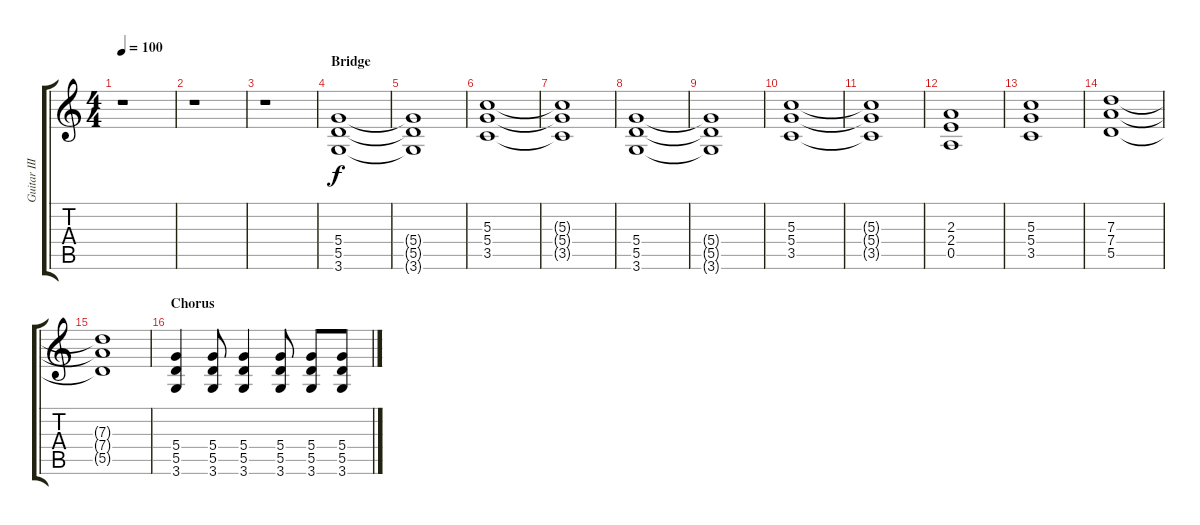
\track ("Guitar III" "Guitar III") {instrument distortionguitar}
\staff {score tabs}
\tuning (E4 B3 G3 D3 A2 E2) {hide}
\ts (4 4)
\tempo 100
\clef g2
\ks c
r.1{dy f} |
r.1 |
r.1 |
\section ("" "Bridge")
(5.4 5.5 3.6).1 |
(5.4{t} 5.5{t} 3.6{t}).1 |
(5.3 5.4 3.5).1 |
(5.3{t} 5.4{t} 3.5{t}).1 |
(5.4 5.5 3.6).1 |
(5.4{t} 5.5{t} 3.6{t}).1 |
(5.3 5.4 3.5).1 |
(5.3{t} 5.4{t} 3.5{t}).1 |
(2.3 2.4 0.5).1 |
(5.3 5.4 3.5).1 |
(7.3 7.4 5.5).1 |
(7.3{t} 7.4{t} 5.5{t}).1 |
\section ("" "Chorus")
(5.4 5.5 3.6).4 (5.4 5.5 3.6).8 (5.4 5.5 3.6).4 (5.4 5.5 3.6).8 (5.4 5.5 3.6).8 (5.4 5.5 3.6).8
